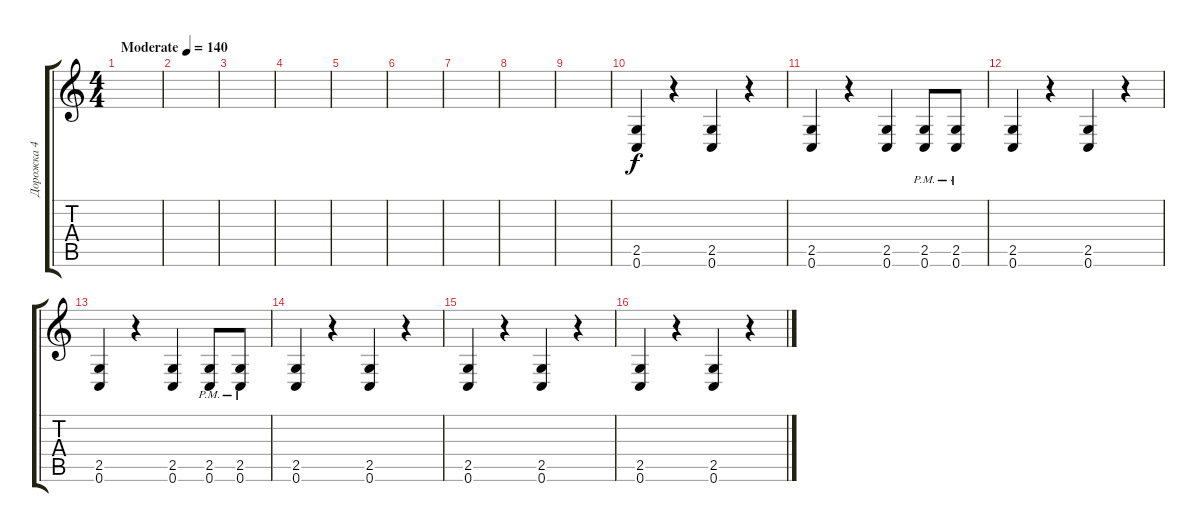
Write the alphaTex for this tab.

\track ("Дорожка 4" "Дорожка 4") {instrument distortionguitar}
\staff {score tabs}
\tuning (C4 G3 Eb3 Bb2 F2 C2) {hide}
\ts (4 4)
\tempo (140 "Moderate")
\clef g2
\ks c
|
|
|
|
|
|
|
|
|
(2.5 0.6).4 r.4 (2.5 0.6).4 r.4 |
(2.5 0.6).4 r.4 (2.5 0.6).4 (2.5{pm} 0.6{pm}).8 (2.5{pm} 0.6{pm}).8 |
(2.5 0.6).4 r.4 (2.5 0.6).4 r.4 |
(2.5 0.6).4 r.4 (2.5 0.6).4 (2.5{pm} 0.6{pm}).8 (2.5{pm} 0.6{pm}).8 |
(2.5 0.6).4 r.4 (2.5 0.6).4 r.4 |
(2.5 0.6).4 r.4 (2.5 0.6).4 r.4 |
(2.5 0.6).4 r.4 (2.5 0.6).4 r.4
